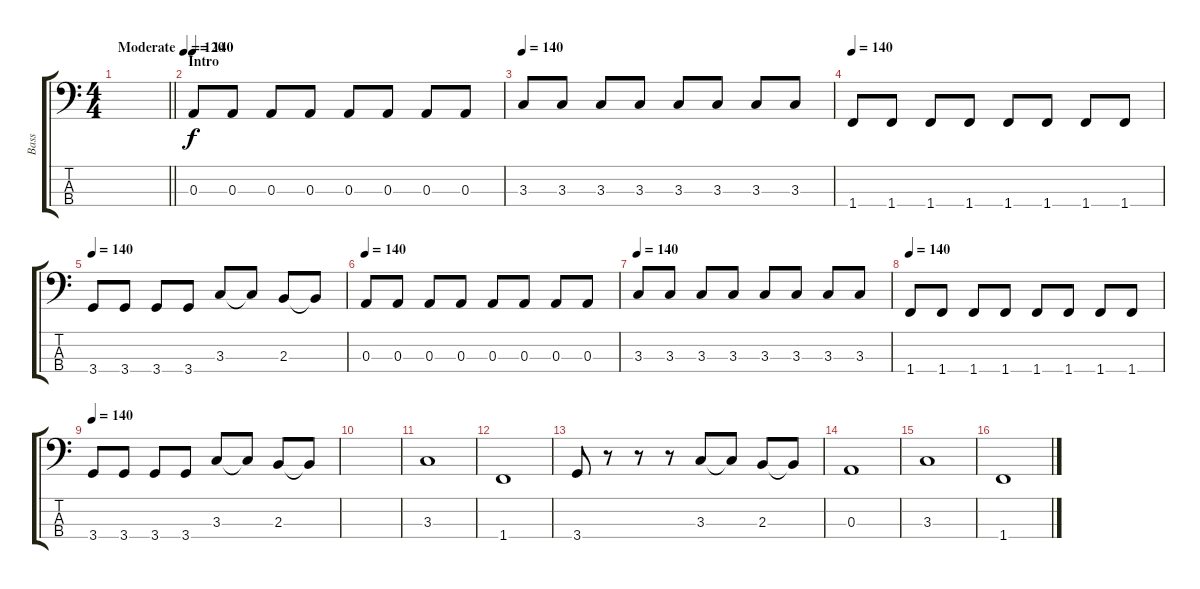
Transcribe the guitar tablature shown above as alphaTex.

\track ("Bass" "Bass") {instrument electricbassfinger}
\staff {score tabs}
\tuning (G2 D2 A1 E1) {hide}
\ts (4 4)
\tempo (120 "Moderate")
\tempo 300
\tempo (120 "Moderate")
\clef f4
\barLineRight lightlight
\ks c
|
\section ("" "Intro")
\tempo 140
0.3.8 0.3.8 0.3.8 0.3.8 0.3.8 0.3.8 0.3.8 0.3.8 |
\tempo 140
3.3.8 3.3.8 3.3.8 3.3.8 3.3.8 3.3.8 3.3.8 3.3.8 |
\tempo 140
1.4.8 1.4.8 1.4.8 1.4.8 1.4.8 1.4.8 1.4.8 1.4.8 |
\tempo 140
3.4.8 3.4.8 3.4.8 3.4.8 3.3.8 3.3{t}.8 2.3.8 2.3{t}.8 |
\tempo 140
0.3.8 0.3.8 0.3.8 0.3.8 0.3.8 0.3.8 0.3.8 0.3.8 |
\tempo 140
3.3.8 3.3.8 3.3.8 3.3.8 3.3.8 3.3.8 3.3.8 3.3.8 |
\tempo 140
1.4.8 1.4.8 1.4.8 1.4.8 1.4.8 1.4.8 1.4.8 1.4.8 |
\tempo 140
3.4.8 3.4.8 3.4.8 3.4.8 3.3.8 3.3{t}.8 2.3.8 2.3{t}.8 |
|
3.3.1 |
1.4.1 |
3.4.8 r.8 r.8 r.8 3.3.8 3.3{t}.8 2.3.8 2.3{t}.8 |
0.3.1 |
3.3.1 |
1.4.1
